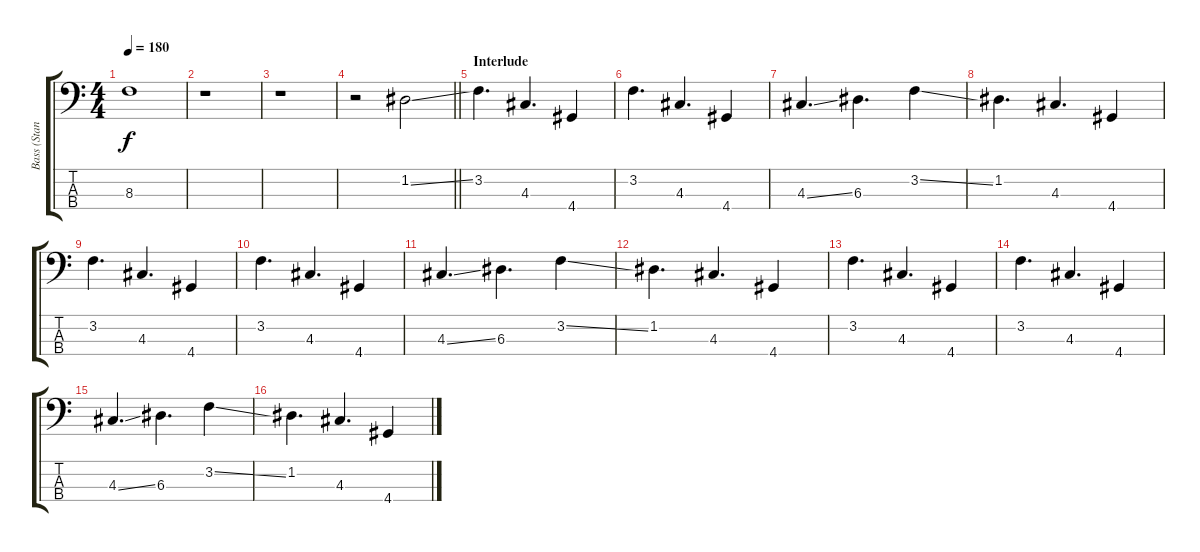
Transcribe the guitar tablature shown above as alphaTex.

\track ("Bass (Standard Tuning)" "Bass (Stan") {instrument electricbasspick}
\staff {score tabs}
\tuning (G2 D2 A1 E1) {hide}
\ts (4 4)
\tempo 180
\clef f4
\ks c
8.3.1{dy f} |
r.1 |
r.1 |
\barLineRight lightlight
r.2 1.2{ss}.2 |
\section ("" "Interlude")
3.2.4{d} 4.3.4{d} 4.4.4 |
3.2.4{d} 4.3.4{d} 4.4.4 |
4.3{ss}.4{d} 6.3.4{d} 3.2{ss}.4 |
1.2.4{d} 4.3.4{d} 4.4.4 |
3.2.4{d} 4.3.4{d} 4.4.4 |
3.2.4{d} 4.3.4{d} 4.4.4 |
4.3{ss}.4{d} 6.3.4{d} 3.2{ss}.4 |
1.2.4{d} 4.3.4{d} 4.4.4 |
3.2.4{d} 4.3.4{d} 4.4.4 |
3.2.4{d} 4.3.4{d} 4.4.4 |
4.3{ss}.4{d} 6.3.4{d} 3.2{ss}.4 |
1.2.4{d} 4.3.4{d} 4.4.4
